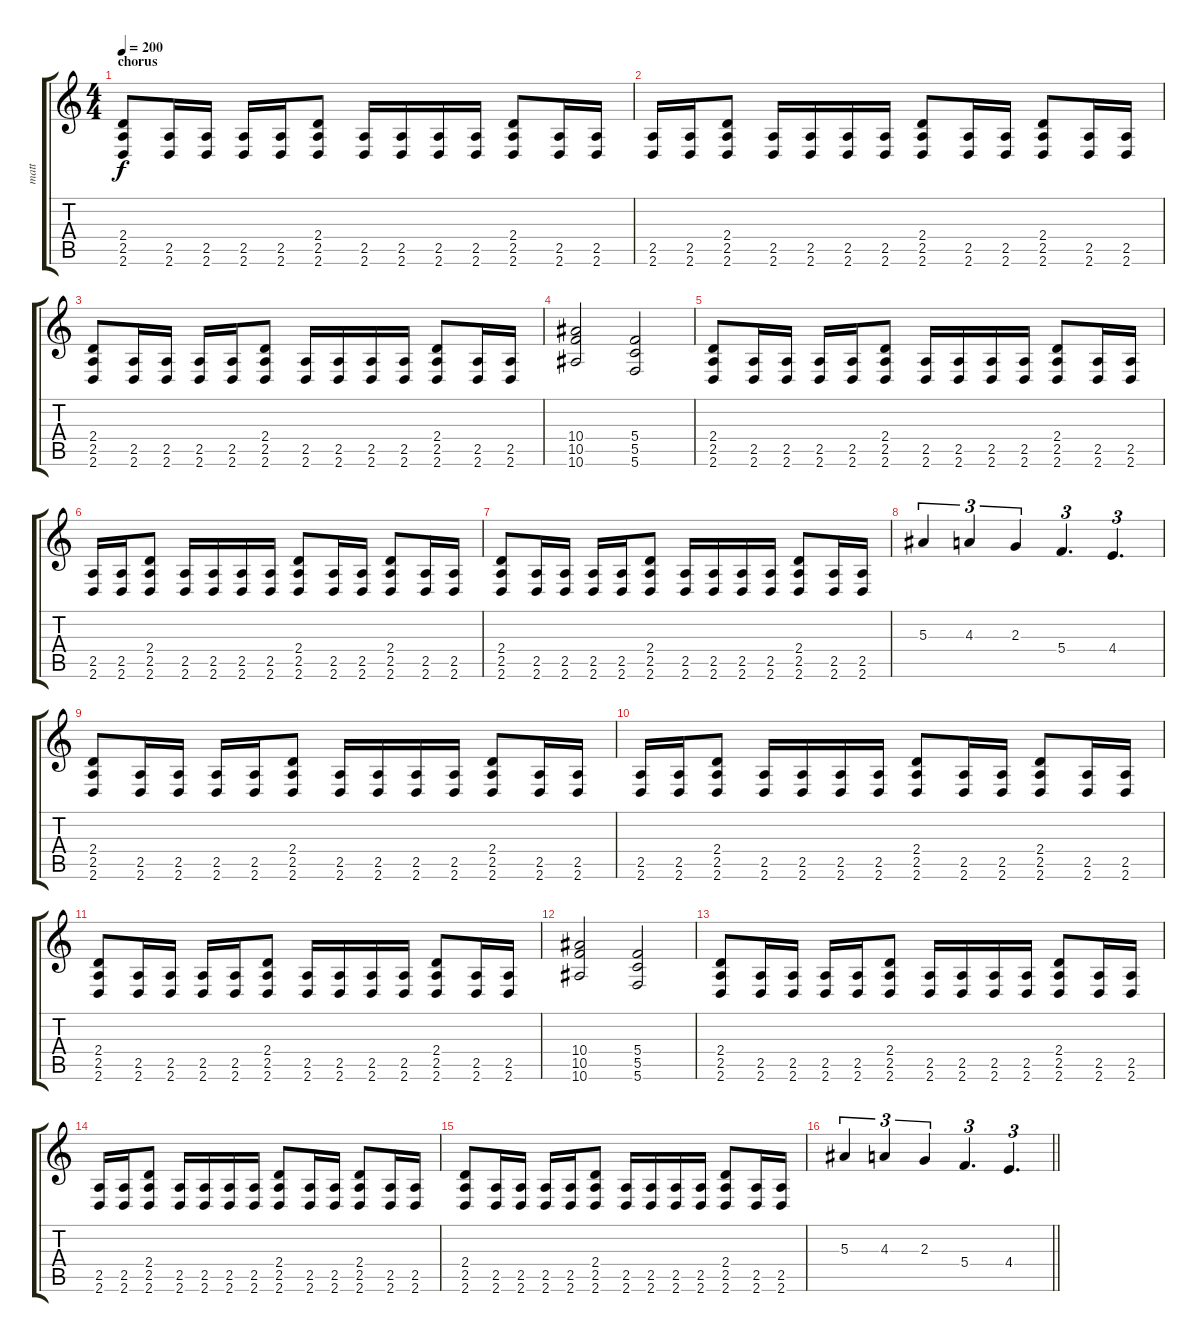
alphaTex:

\track ("matt" "matt") {instrument distortionguitar}
\staff {score tabs}
\tuning (D4 A3 F3 C3 G2 C2) {hide}
\ts (4 4)
\section ("" "chorus")
\tempo 200
\clef g2
\ks c
(2.4 2.5 2.6).8{dy f} (2.5 2.6).16 (2.5 2.6).16 (2.5 2.6).16 (2.5 2.6).16 (2.4 2.5 2.6).8 (2.5 2.6).16 (2.5 2.6).16 (2.5 2.6).16 (2.5 2.6).16 (2.4 2.5 2.6).8 (2.5 2.6).16 (2.5 2.6).16 |
(2.5 2.6).16 (2.5 2.6).16 (2.4 2.5 2.6).8 (2.5 2.6).16 (2.5 2.6).16 (2.5 2.6).16 (2.5 2.6).16 (2.4 2.5 2.6).8 (2.5 2.6).16 (2.5 2.6).16 (2.4 2.5 2.6).8 (2.5 2.6).16 (2.5 2.6).16 |
(2.4 2.5 2.6).8 (2.5 2.6).16 (2.5 2.6).16 (2.5 2.6).16 (2.5 2.6).16 (2.4 2.5 2.6).8 (2.5 2.6).16 (2.5 2.6).16 (2.5 2.6).16 (2.5 2.6).16 (2.4 2.5 2.6).8 (2.5 2.6).16 (2.5 2.6).16 |
(10.4 10.5 10.6).2 (5.4 5.5 5.6).2 |
(2.4 2.5 2.6).8 (2.5 2.6).16 (2.5 2.6).16 (2.5 2.6).16 (2.5 2.6).16 (2.4 2.5 2.6).8 (2.5 2.6).16 (2.5 2.6).16 (2.5 2.6).16 (2.5 2.6).16 (2.4 2.5 2.6).8 (2.5 2.6).16 (2.5 2.6).16 |
(2.5 2.6).16 (2.5 2.6).16 (2.4 2.5 2.6).8 (2.5 2.6).16 (2.5 2.6).16 (2.5 2.6).16 (2.5 2.6).16 (2.4 2.5 2.6).8 (2.5 2.6).16 (2.5 2.6).16 (2.4 2.5 2.6).8 (2.5 2.6).16 (2.5 2.6).16 |
(2.4 2.5 2.6).8 (2.5 2.6).16 (2.5 2.6).16 (2.5 2.6).16 (2.5 2.6).16 (2.4 2.5 2.6).8 (2.5 2.6).16 (2.5 2.6).16 (2.5 2.6).16 (2.5 2.6).16 (2.4 2.5 2.6).8 (2.5 2.6).16 (2.5 2.6).16 |
5.3.4{tu (3 2)} 4.3.4{tu (3 2)} 2.3.4{tu (3 2)} 5.4.4{d tu (3 2)} 4.4.4{d tu (3 2)} |
(2.4 2.5 2.6).8 (2.5 2.6).16 (2.5 2.6).16 (2.5 2.6).16 (2.5 2.6).16 (2.4 2.5 2.6).8 (2.5 2.6).16 (2.5 2.6).16 (2.5 2.6).16 (2.5 2.6).16 (2.4 2.5 2.6).8 (2.5 2.6).16 (2.5 2.6).16 |
(2.5 2.6).16 (2.5 2.6).16 (2.4 2.5 2.6).8 (2.5 2.6).16 (2.5 2.6).16 (2.5 2.6).16 (2.5 2.6).16 (2.4 2.5 2.6).8 (2.5 2.6).16 (2.5 2.6).16 (2.4 2.5 2.6).8 (2.5 2.6).16 (2.5 2.6).16 |
(2.4 2.5 2.6).8 (2.5 2.6).16 (2.5 2.6).16 (2.5 2.6).16 (2.5 2.6).16 (2.4 2.5 2.6).8 (2.5 2.6).16 (2.5 2.6).16 (2.5 2.6).16 (2.5 2.6).16 (2.4 2.5 2.6).8 (2.5 2.6).16 (2.5 2.6).16 |
(10.4 10.5 10.6).2 (5.4 5.5 5.6).2 |
(2.4 2.5 2.6).8 (2.5 2.6).16 (2.5 2.6).16 (2.5 2.6).16 (2.5 2.6).16 (2.4 2.5 2.6).8 (2.5 2.6).16 (2.5 2.6).16 (2.5 2.6).16 (2.5 2.6).16 (2.4 2.5 2.6).8 (2.5 2.6).16 (2.5 2.6).16 |
(2.5 2.6).16 (2.5 2.6).16 (2.4 2.5 2.6).8 (2.5 2.6).16 (2.5 2.6).16 (2.5 2.6).16 (2.5 2.6).16 (2.4 2.5 2.6).8 (2.5 2.6).16 (2.5 2.6).16 (2.4 2.5 2.6).8 (2.5 2.6).16 (2.5 2.6).16 |
(2.4 2.5 2.6).8 (2.5 2.6).16 (2.5 2.6).16 (2.5 2.6).16 (2.5 2.6).16 (2.4 2.5 2.6).8 (2.5 2.6).16 (2.5 2.6).16 (2.5 2.6).16 (2.5 2.6).16 (2.4 2.5 2.6).8 (2.5 2.6).16 (2.5 2.6).16 |
\barLineRight lightlight
5.3.4{tu (3 2)} 4.3.4{tu (3 2)} 2.3.4{tu (3 2)} 5.4.4{d tu (3 2)} 4.4.4{d tu (3 2)}
